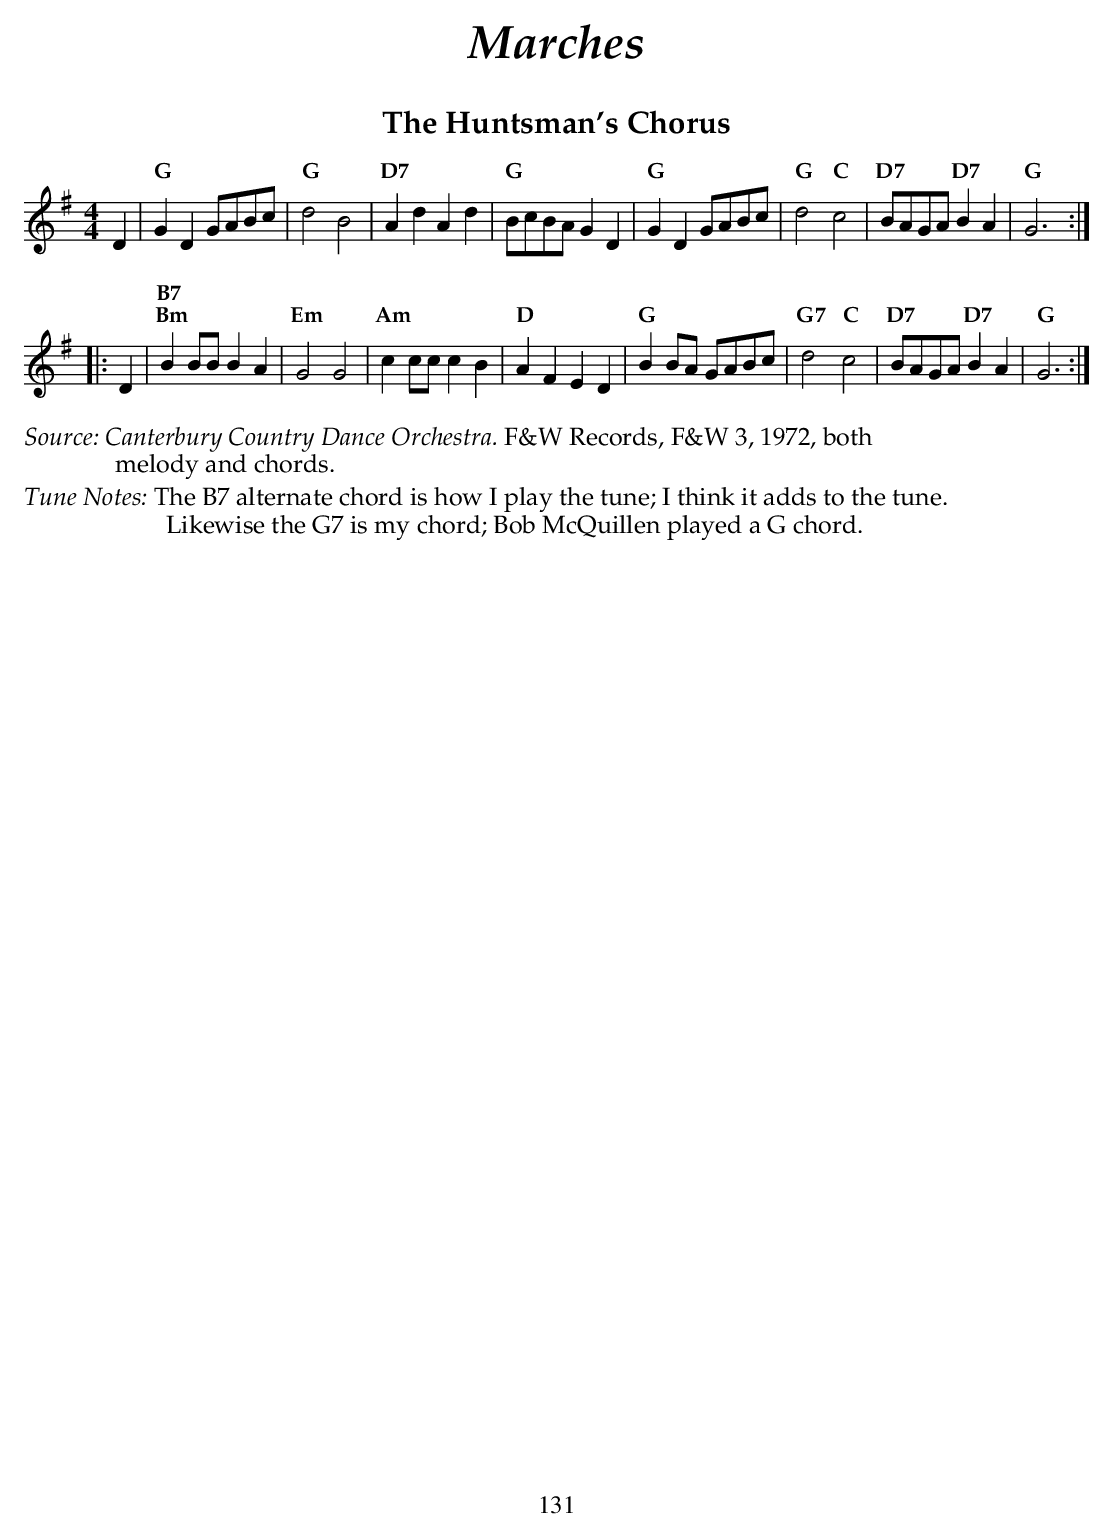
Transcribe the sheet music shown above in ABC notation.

X:1
T:The Huntsman's Chorus
M:4/4
L:1/4
K:G
   D |\
"G"  GD G/2A/2B/2c/2      | "G" d2      B2  | "D7" Ad Ad     | "G" B/2c/2B/2A/2 GD  |\
"G"  GD G/2A/2B/2c/2      | "G" d2  "C" c2  | "D7"  B/2A/2G/2A/2 "D7" BA |  "G" G3 :|
|: D |\
"B7;Bm" BB/2B/2 BA        | "Em" G2     G2  | "Am" cc/2c/2 cB | "D"  AF  ED  |\
"G"  BB/2A/2 G/2A/2B/2c/2 | "G7" d2 "C" c2 | "D7"  B/2A/2G/2A/2 "D7" BA |  "G" G3 :|
